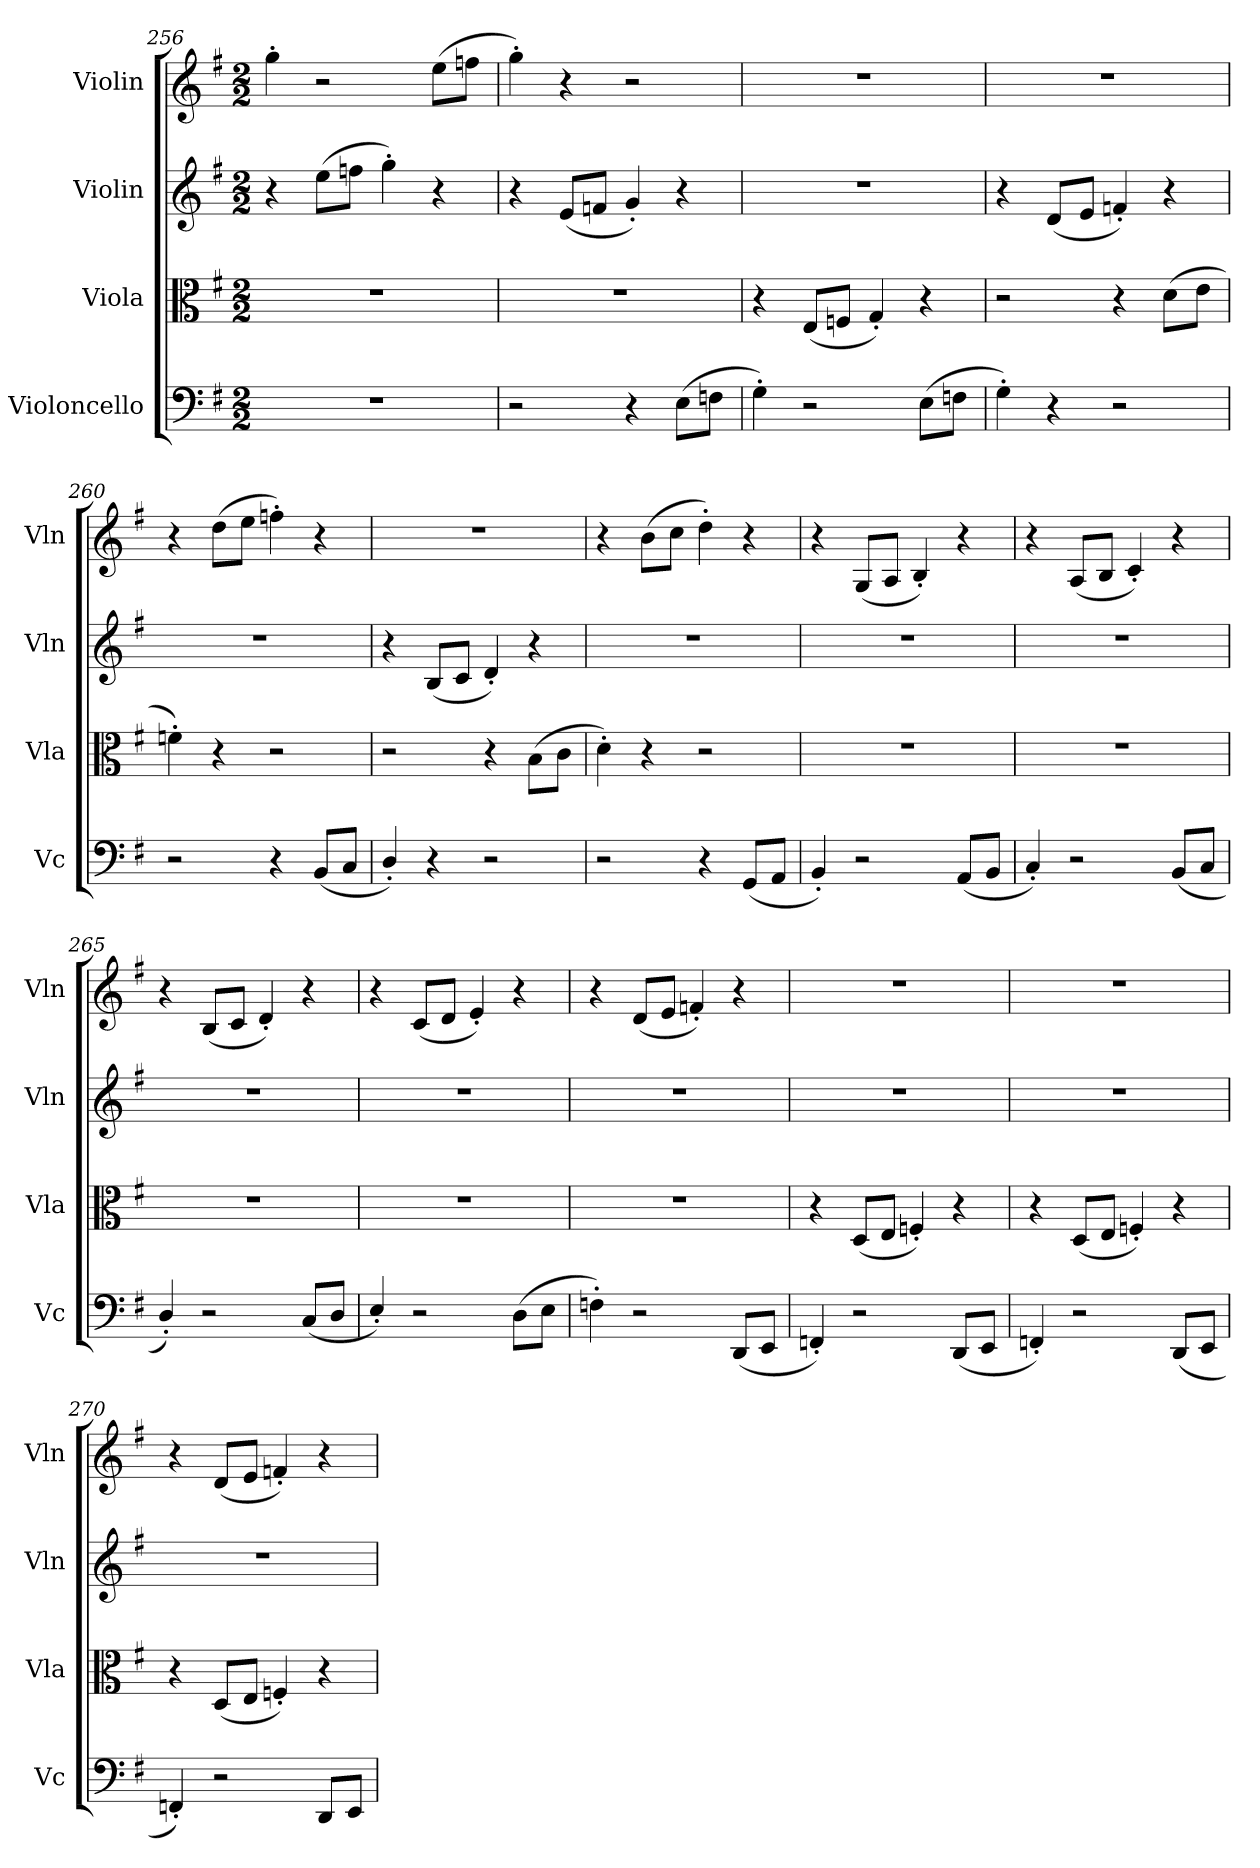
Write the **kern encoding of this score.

**kern	**kern	**kern	**kern
*part4	*part3	*part2	*part1
*staff4	*staff3	*staff2	*staff1
*I"Violoncello	*I"Viola	*I"Violin	*I"Violin
*I'Vc	*I'Vla	*I'Vln	*I'Vln
*clefF4	*clefC3	*clefG2	*clefG2
*k[f#]	*k[f#]	*k[f#]	*k[f#]
*M2/2	*M2/2	*M2/2	*M2/2
=256	=256	=256	=256
1r	1r	4r	4gg'\
.	.	(8ee\L	2r
.	.	8ffn\J	.
.	.	4gg'\)	.
.	.	4r	(8ee\L
.	.	.	8ffn\J
=257	=257	=257	=257
2r	1r	4r	4gg'\)
.	.	(8e/L	4r
.	.	8fn/J	.
4r	.	4g'/)	2r
(8E\L	.	4r	.
8Fn\J	.	.	.
=258	=258	=258	=258
4G'\)	4r	1r	1r
2r	(8E/L	.	.
.	8Fn/J	.	.
.	4G'/)	.	.
(8E\L	4r	.	.
8Fn\J	.	.	.
=259	=259	=259	=259
4G'\)	2r	4r	1r
4r	.	(8d/L	.
.	.	8e/J	.
2r	4r	4fn'/)	.
.	(8d\L	4r	.
.	8e\J	.	.
=260	=260	=260	=260
2r	4fn'\)	1r	4r
.	4r	.	(8dd\L
.	.	.	8ee\J
4r	2r	.	4ffn'\)
(8BB/L	.	.	4r
8C/J	.	.	.
=261	=261	=261	=261
4D'/)	2r	4r	1r
4r	.	(8B/L	.
.	.	8c/J	.
2r	4r	4d'/)	.
.	(8B\L	4r	.
.	8c\J	.	.
=262	=262	=262	=262
2r	4d'\)	1r	4r
.	4r	.	(8b\L
.	.	.	8cc\J
4r	2r	.	4dd'\)
(8GG/L	.	.	4r
8AA/J	.	.	.
=263	=263	=263	=263
4BB'/)	1r	1r	4r
2r	.	.	(8G/L
.	.	.	8A/J
.	.	.	4B'/)
(8AA/L	.	.	4r
8BB/J	.	.	.
=264	=264	=264	=264
4C'/)	1r	1r	4r
2r	.	.	(8A/L
.	.	.	8B/J
.	.	.	4c'/)
(8BB/L	.	.	4r
8C/J	.	.	.
=265	=265	=265	=265
4D'/)	1r	1r	4r
2r	.	.	(8B/L
.	.	.	8c/J
.	.	.	4d'/)
(8C/L	.	.	4r
8D\J	.	.	.
=266	=266	=266	=266
4E'/)	1r	1r	4r
2r	.	.	(8c/L
.	.	.	8d/J
.	.	.	4e'/)
(8D\L	.	.	4r
8E\J	.	.	.
=267	=267	=267	=267
4Fn'\)	1r	1r	4r
2r	.	.	(8d/L
.	.	.	8e/J
.	.	.	4fn'/)
(8DD/L	.	.	4r
8EE/J	.	.	.
=268	=268	=268	=268
4FFn'/)	4r	1r	1r
2r	(8D/L	.	.
.	8E/J	.	.
.	4Fn'/)	.	.
(8DD/L	4r	.	.
8EE/J	.	.	.
=269	=269	=269	=269
4FFn'/)	4r	1r	1r
2r	(8D/L	.	.
.	8E/J	.	.
.	4Fn'/)	.	.
(8DD/L	4r	.	.
8EE/J	.	.	.
=270	=270	=270	=270
4FFn'/)	4r	1r	4r
2r	(8D/L	.	(8d/L
.	8E/J	.	8e/J
.	4Fn'/)	.	4fn'/)
8DD/L	4r	.	4r
8EE/J	.	.	.
=	=	=	=
*-	*-	*-	*-
